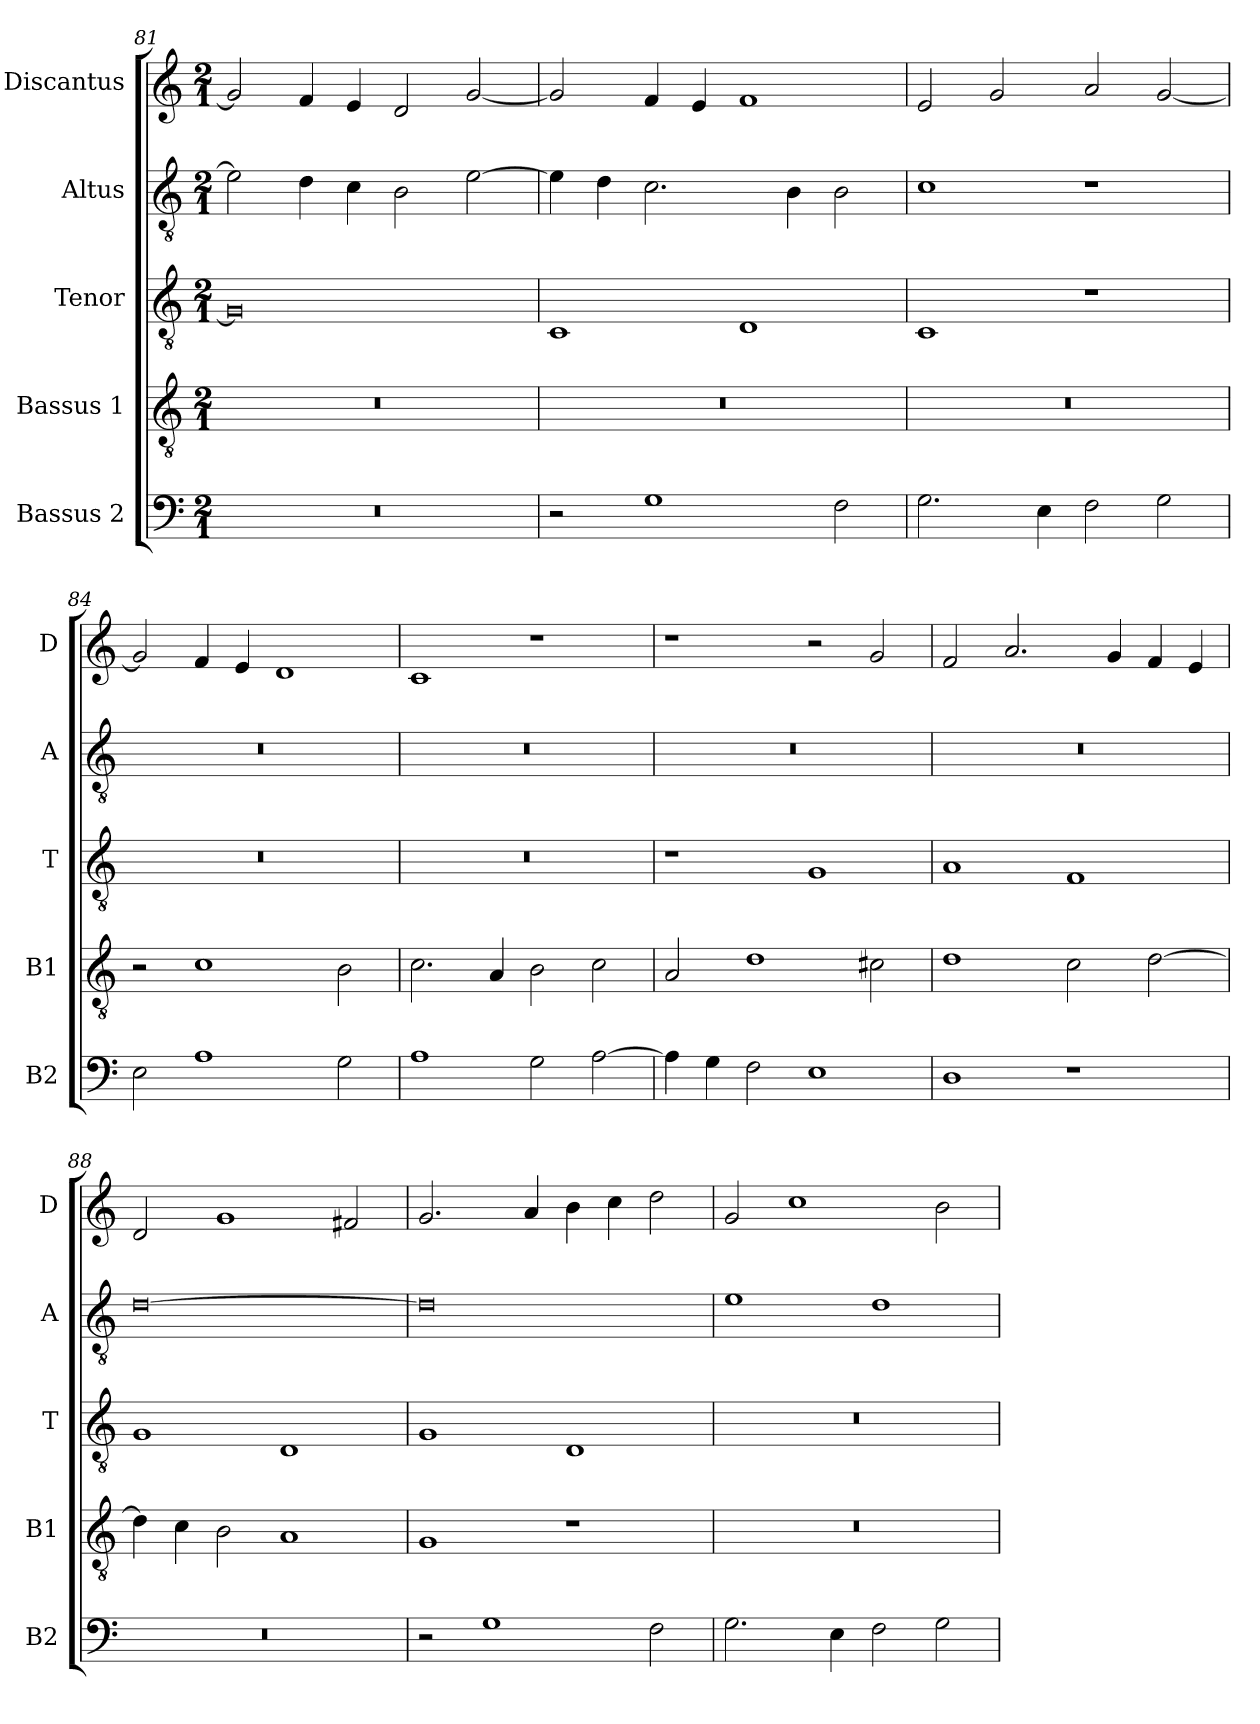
**kern	**kern	**kern	**kern	**kern
*part5	*part4	*part3	*part2	*part1
*staff5	*staff4	*staff3	*staff2	*staff1
*I"Bassus 2	*I"Bassus 1	*I"Tenor	*I"Altus	*I"Discantus
*I'B2	*I'B1	*I'T	*I'A	*I'D
*clefF4	*clefGv2	*clefGv2	*clefGv2	*clefG2
*k[]	*k[]	*k[]	*k[]	*k[]
*M2/1	*M2/1	*M2/1	*M2/1	*M2/1
=81	=81	=81	=81	=81
0r	0r	0G]	2e\]	2g/]
.	.	.	4d\	4f/
.	.	.	4c\	4e/
.	.	.	2B\	2d/
.	.	.	[2e\	[2g/
=82	=82	=82	=82	=82
2r	0r	1C	4e\]	2g/]
.	.	.	4d\	.
1G	.	.	2.c\	4f/
.	.	.	.	4e/
.	.	1D	.	1f
.	.	.	4B\	.
2F\	.	.	2B\	.
=83	=83	=83	=83	=83
2.G\	0r	1C	1c	2e/
.	.	.	.	2g/
4E\	.	.	.	.
2F\	.	1r	1r	2a/
2G\	.	.	.	[2g/
=84	=84	=84	=84	=84
2E\	2r	0r	0r	2g/]
1A	1c	.	.	4f/
.	.	.	.	4e/
.	.	.	.	1d
2G\	2B\	.	.	.
=85	=85	=85	=85	=85
1A	2.c\	0r	0r	1c
.	4A/	.	.	.
2G\	2B\	.	.	1r
[2A\	2c\	.	.	.
=86	=86	=86	=86	=86
4A\]	2A/	1r	0r	1r
4G\	.	.	.	.
2F\	1d	.	.	.
1E	.	1G	.	2r
.	2c#X\	.	.	2g/
=87	=87	=87	=87	=87
1D	1d	1A	0r	2f/
.	.	.	.	2.a/
1r	2c\	1F	.	.
.	.	.	.	4g/
.	[2d\	.	.	4f/
.	.	.	.	4e/
=88	=88	=88	=88	=88
0r	4d\]	1G	[0d	2d/
.	4c\	.	.	.
.	2B\	.	.	1g
.	1A	1D	.	.
.	.	.	.	2f#X/
=89	=89	=89	=89	=89
2r	1G	1G	0d]	2.g/
1G	.	.	.	.
.	.	.	.	4a/
.	1r	1D	.	4b\
.	.	.	.	4cc\
2F\	.	.	.	2dd\
=90	=90	=90	=90	=90
2.G\	0r	0r	1e	2g/
.	.	.	.	1cc
4E\	.	.	.	.
2F\	.	.	1d	.
2G\	.	.	.	2b\
=	=	=	=	=
*-	*-	*-	*-	*-
